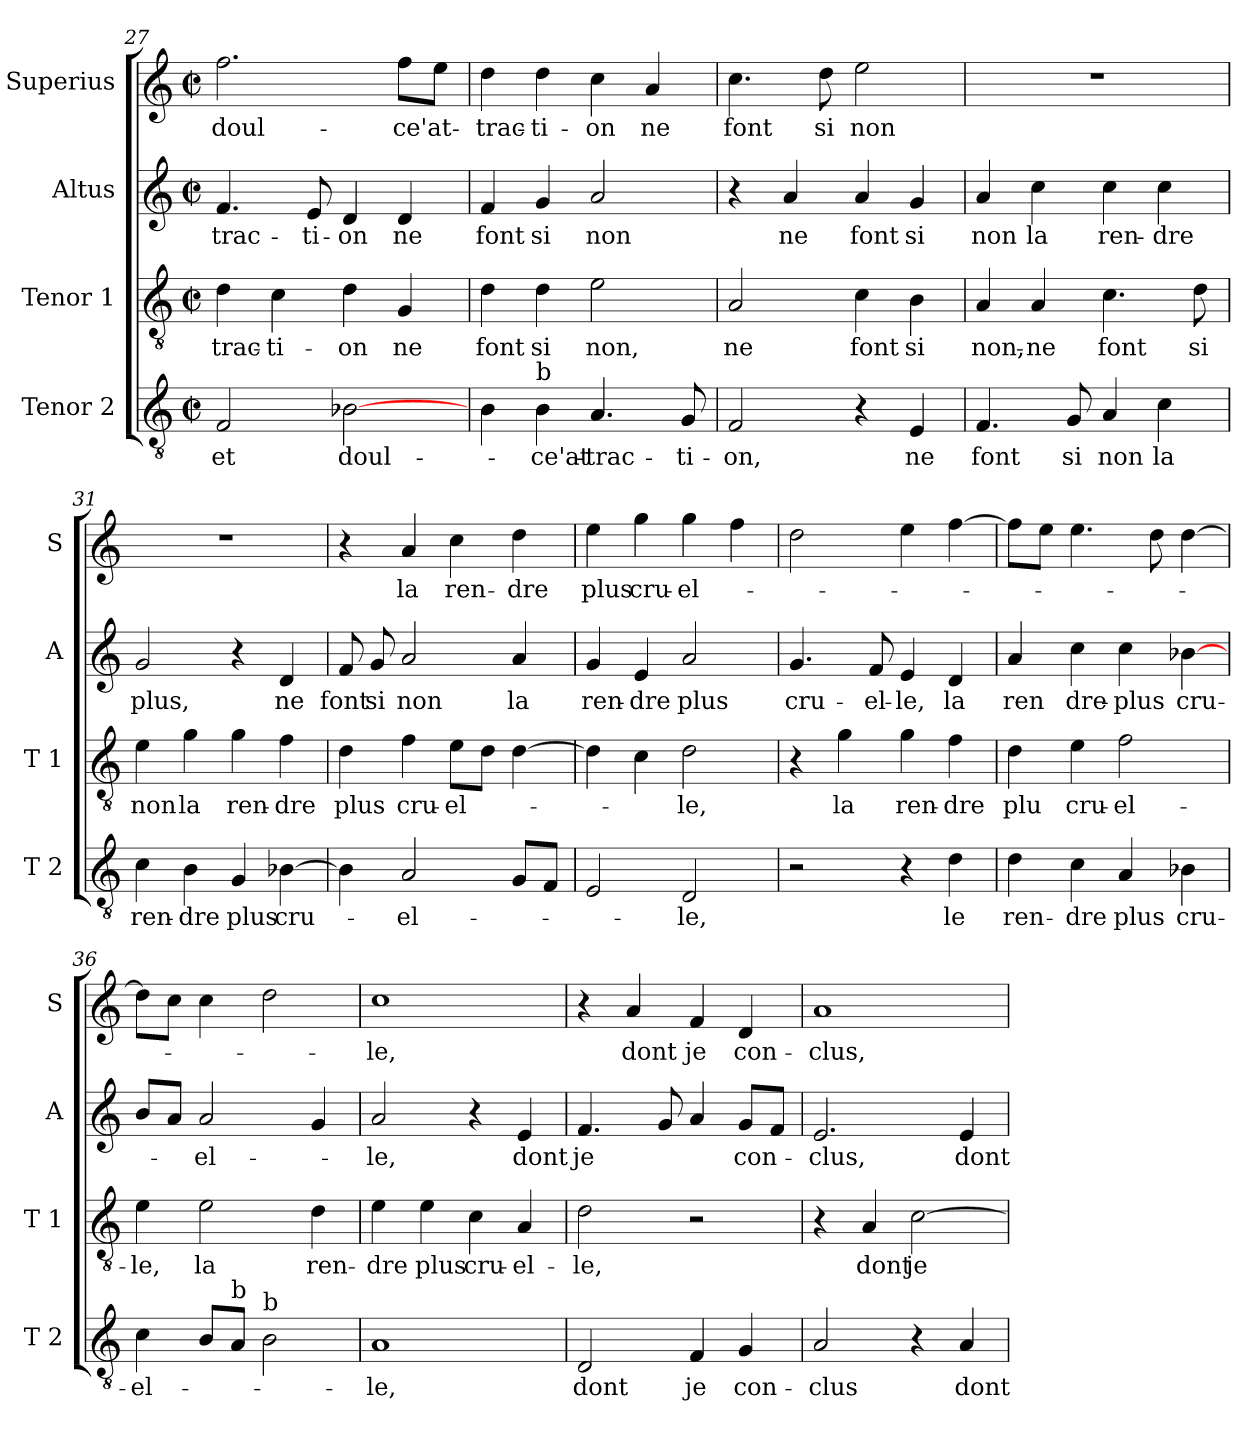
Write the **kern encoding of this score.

**kern	**text	**kern	**text	**kern	**text	**kern	**text
*part4	*part4	*part3	*part3	*part2	*part2	*part1	*part1
*staff4	*staff4	*staff3	*staff3	*staff2	*staff2	*staff1	*staff1
*I"Tenor 2	*	*I"Tenor 1	*	*I"Altus	*	*I"Superius	*
*I'T 2	*	*I'T 1	*	*I'A	*	*I'S	*
*clefGv2	*	*clefGv2	*	*clefG2	*	*clefG2	*
*k[]	*	*k[]	*	*k[]	*	*k[]	*
*C:	*	*C:	*	*C:	*	*C:	*
*M2/2	*	*M2/2	*	*M2/2	*	*M2/2	*
*met(c|)	*	*met(c|)	*	*met(c|)	*	*met(c|)	*
=27	=27	=27	=27	=27	=27	=27	=27
2F/	et	4d\	-trac-	4.f/	-trac-	2.ff\	doul-
.	.	4c\	-ti-	.	.	.	.
.	.	.	.	8e/	-ti-	.	.
[2B-X\	doul-	4d\	-on	4d/	-on	.	.
.	.	4G/	ne	4d/	ne	8ff\L	-ce'at-
.	.	.	.	.	.	8ee\J	.
=28	=28	=28	=28	=28	=28	=28	=28
4B\	.	4d\	font	4f/	font	4dd\	-trac-
!LO:TX:a:t=b	!	!	!	!	!	!	!
4B\	-ce'at-	4d\	si	4g/	si	4dd\	-ti-
4.A/	-trac-	2e\	non,	2a/	non	4cc\	-on
.	.	.	.	.	.	4a/	ne
8G/	-ti-	.	.	.	.	.	.
=29	=29	=29	=29	=29	=29	=29	=29
2F/	-on,	2A/	ne	4r	.	4.cc\	font
.	.	.	.	4a/	ne	.	.
.	.	.	.	.	.	8dd\	si
4r	.	4c\	font	4a/	font	2ee\	non
4E/	ne	4B\	si	4g/	si	.	.
=30	=30	=30	=30	=30	=30	=30	=30
4.F/	font	4A/	non,-	4a/	non	1r	.
.	.	4A/	-ne	4cc\	la	.	.
8G/	si	.	.	.	.	.	.
4A/	non	4.c\	font	4cc\	ren-	.	.
4c\	la	.	.	4cc\	-dre	.	.
.	.	8d\	si	.	.	.	.
!!LO:LB:g=z
=31	=31	=31	=31	=31	=31	=31	=31
4c\	ren-	4e\	non	2g/	plus,	1r	.
4B\	-dre	4g\	la	.	.	.	.
4G/	plus	4g\	ren-	4r	.	.	.
[4B-X\	cru-	4f\	-dre	4d/	ne	.	.
=32	=32	=32	=32	=32	=32	=32	=32
4B-\]	.	4d\	plus	8f/	font	4r	.
.	.	.	.	8g/	si	.	.
2A/	-el-	4f\	cru-	2a/	non	4a/	la
.	.	8e\L	-el-	.	.	4cc\	ren-
.	.	8d\J	.	.	.	.	.
8G/L	.	[4d\	.	4a/	la	4dd\	-dre
8F/J	.	.	.	.	.	.	.
=33	=33	=33	=33	=33	=33	=33	=33
2E/	.	4d\]	.	4g/	ren-	4ee\	plus
.	.	4c\	.	4e/	-dre	4gg\	cru-
2D/	-le,	2d\	-le,	2a/	plus	4gg\	-el-
.	.	.	.	.	.	4ff\	.
=34	=34	=34	=34	=34	=34	=34	=34
2r	.	4r	.	4.g/	cru-	2dd\	.
.	.	4g\	la	.	.	.	.
.	.	.	.	8f/	-el-	.	.
4r	.	4g\	ren-	4e/	-le,	4ee\	.
4d\	le	4f\	-dre	4d/	la	[4ff\	.
=35	=35	=35	=35	=35	=35	=35	=35
4d\	ren-	4d\	plu	4a/	ren	8ff\L]	.
.	.	.	.	.	.	8ee\J	.
4c\	-dre	4e\	cru-	4cc\	dre-	4.ee\	.
4A/	plus	2f\	-el-	4cc\	-plus	.	.
.	.	.	.	.	.	8dd\	.
4B-X\	cru-	.	.	[4b-X\	cru-	[4dd\	.
!!LO:PB:g=z
=36	=36	=36	=36	=36	=36	=36	=36
4c\	-el-	4e\	-le,	8b/L	.	8dd\L]	.
.	.	.	.	8a/J	.	8cc\J	.
8B/L	.	2e\	la	2a/	-el-	4cc\	.
!LO:TX:a:t=b	!	!	!	!	!	!	!
8A/J	.	.	.	.	.	.	.
!LO:TX:a:t=b	!	!	!	!	!	!	!
2B\	.	.	.	.	.	2dd\	.
.	.	4d\	ren-	4g/	.	.	.
=37	=37	=37	=37	=37	=37	=37	=37
1A	-le,	4e\	-dre	2a/	-le,	1cc	-le,
.	.	4e\	plus	.	.	.	.
.	.	4c\	cru-	4r	.	.	.
.	.	4A/	-el-	4e/	dont	.	.
=38	=38	=38	=38	=38	=38	=38	=38
2D/	dont	2d\	-le,	4.f/	je	4r	.
.	.	.	.	.	.	4a/	dont
.	.	.	.	8g/	.	.	.
4F/	je	2r	.	4a/	.	4f/	je
4G/	con-	.	.	8g/L	con-	4d/	con-
.	.	.	.	8f/J	.	.	.
=39	=39	=39	=39	=39	=39	=39	=39
2A/	-clus	4r	.	2.e/	-clus,	1a	-clus,
.	.	4A/	dont	.	.	.	.
4r	.	[2c\	je	.	.	.	.
4A/	dont	.	.	4e/	dont	.	.
=	=	=	=	=	=	=	=
*-	*-	*-	*-	*-	*-	*-	*-
